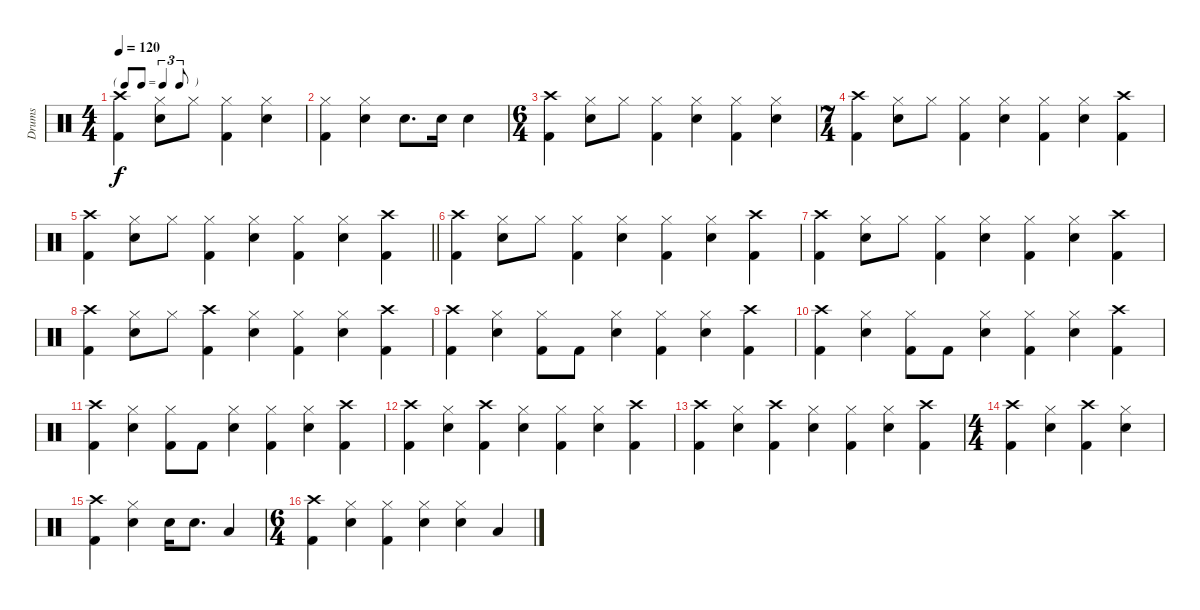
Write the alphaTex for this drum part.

\track ("Drums" "Drums") {instrument percussion}
\staff {score}
\articulation defaults
\ts (4 4)
\tf triplet8th
\tempo 120
\clef neutral
\ks c
("Crash high (hit)" "Kick (hit) 2").4{dy f} ("Hi-Hat (closed)" "Snare (hit) 2").8 "Hi-Hat (closed)".8 ("Hi-Hat (closed)" "Kick (hit) 2").4 ("Hi-Hat (closed)" "Snare (hit) 2").4 |
("Hi-Hat (closed)" "Kick (hit) 2").4 ("Hi-Hat (closed)" "Snare (hit) 2").4 "Snare (hit) 2".8{d} "Snare (hit) 2".16 "Snare (hit) 2".4 |
\ts (6 4)
("Crash high (hit)" "Kick (hit) 2").4 ("Hi-Hat (closed)" "Snare (hit) 2").8 "Hi-Hat (closed)".8 ("Hi-Hat (closed)" "Kick (hit) 2").4 ("Hi-Hat (closed)" "Snare (hit) 2").4 ("Hi-Hat (closed)" "Kick (hit) 2").4 ("Hi-Hat (closed)" "Snare (hit) 2").4 |
\ts (7 4)
("Crash high (hit)" "Kick (hit) 2").4 ("Hi-Hat (closed)" "Snare (hit) 2").8 "Hi-Hat (closed)".8 ("Hi-Hat (closed)" "Kick (hit) 2").4 ("Hi-Hat (closed)" "Snare (hit) 2").4 ("Hi-Hat (closed)" "Kick (hit) 2").4 ("Hi-Hat (closed)" "Snare (hit) 2").4 ("Crash high (hit)" "Kick (hit) 2").4 |
\barLineRight lightlight
("Crash high (hit)" "Kick (hit) 2").4 ("Hi-Hat (closed)" "Snare (hit) 2").8 "Hi-Hat (closed)".8 ("Hi-Hat (closed)" "Kick (hit) 2").4 ("Hi-Hat (closed)" "Snare (hit) 2").4 ("Hi-Hat (closed)" "Kick (hit) 2").4 ("Hi-Hat (closed)" "Snare (hit) 2").4 ("Crash high (hit)" "Kick (hit) 2").4 |
("Crash high (hit)" "Kick (hit) 2").4 ("Hi-Hat (closed)" "Snare (hit) 2").8 "Hi-Hat (closed)".8 ("Hi-Hat (closed)" "Kick (hit) 2").4 ("Hi-Hat (closed)" "Snare (hit) 2").4 ("Hi-Hat (closed)" "Kick (hit) 2").4 ("Hi-Hat (closed)" "Snare (hit) 2").4 ("Crash high (hit)" "Kick (hit) 2").4 |
("Crash high (hit)" "Kick (hit) 2").4 ("Hi-Hat (closed)" "Snare (hit) 2").8 "Hi-Hat (closed)".8 ("Hi-Hat (closed)" "Kick (hit) 2").4 ("Hi-Hat (closed)" "Snare (hit) 2").4 ("Hi-Hat (closed)" "Kick (hit) 2").4 ("Hi-Hat (closed)" "Snare (hit) 2").4 ("Crash high (hit)" "Kick (hit) 2").4 |
("Crash high (hit)" "Kick (hit) 2").4 ("Hi-Hat (closed)" "Snare (hit) 2").8 "Hi-Hat (closed)".8 ("Crash high (hit)" "Kick (hit) 2").4 ("Hi-Hat (closed)" "Snare (hit) 2").4 ("Hi-Hat (closed)" "Kick (hit) 2").4 ("Hi-Hat (closed)" "Snare (hit) 2").4 ("Crash high (hit)" "Kick (hit) 2").4 |
("Crash high (hit)" "Kick (hit) 2").4 ("Hi-Hat (closed)" "Snare (hit) 2").4 ("Hi-Hat (closed)" "Kick (hit) 2").8 "Kick (hit) 2".8 ("Hi-Hat (closed)" "Snare (hit) 2").4 ("Hi-Hat (closed)" "Kick (hit) 2").4 ("Hi-Hat (closed)" "Snare (hit) 2").4 ("Crash high (hit)" "Kick (hit) 2").4 |
("Crash high (hit)" "Kick (hit) 2").4 ("Hi-Hat (closed)" "Snare (hit) 2").4 ("Hi-Hat (closed)" "Kick (hit) 2").8 "Kick (hit) 2".8 ("Hi-Hat (closed)" "Snare (hit) 2").4 ("Hi-Hat (closed)" "Kick (hit) 2").4 ("Hi-Hat (closed)" "Snare (hit) 2").4 ("Crash high (hit)" "Kick (hit) 2").4 |
("Crash high (hit)" "Kick (hit) 2").4 ("Hi-Hat (closed)" "Snare (hit) 2").4 ("Hi-Hat (closed)" "Kick (hit) 2").8 "Kick (hit) 2".8 ("Hi-Hat (closed)" "Snare (hit) 2").4 ("Hi-Hat (closed)" "Kick (hit) 2").4 ("Hi-Hat (closed)" "Snare (hit) 2").4 ("Crash high (hit)" "Kick (hit) 2").4 |
("Crash high (hit)" "Kick (hit) 2").4 ("Hi-Hat (closed)" "Snare (hit) 2").4 ("Crash high (hit)" "Kick (hit) 2").4 ("Hi-Hat (closed)" "Snare (hit) 2").4 ("Hi-Hat (closed)" "Kick (hit) 2").4 ("Hi-Hat (closed)" "Snare (hit) 2").4 ("Crash high (hit)" "Kick (hit) 2").4 |
("Crash high (hit)" "Kick (hit) 2").4 ("Hi-Hat (closed)" "Snare (hit) 2").4 ("Crash high (hit)" "Kick (hit) 2").4 ("Hi-Hat (closed)" "Snare (hit) 2").4 ("Hi-Hat (closed)" "Kick (hit) 2").4 ("Hi-Hat (closed)" "Snare (hit) 2").4 ("Crash high (hit)" "Kick (hit) 2").4 |
\ts (4 4)
("Crash high (hit)" "Kick (hit) 2").4 ("Hi-Hat (closed)" "Snare (hit) 2").4 ("Crash high (hit)" "Kick (hit) 2").4 ("Hi-Hat (closed)" "Snare (hit) 2").4 |
("Crash high (hit)" "Kick (hit) 2").4 ("Hi-Hat (closed)" "Snare (hit) 2").4 "Snare (hit) 2".16 "Snare (hit) 2".8{d} "Low Floor Tom (hit)".4 |
\ts (6 4)
("Crash high (hit)" "Kick (hit) 2").4 ("Hi-Hat (closed)" "Snare (hit) 2").4 ("Hi-Hat (closed)" "Kick (hit) 2").4 ("Hi-Hat (closed)" "Snare (hit) 2").4 ("Hi-Hat (closed)" "Snare (hit) 2").4 "Low Floor Tom (hit)".4
